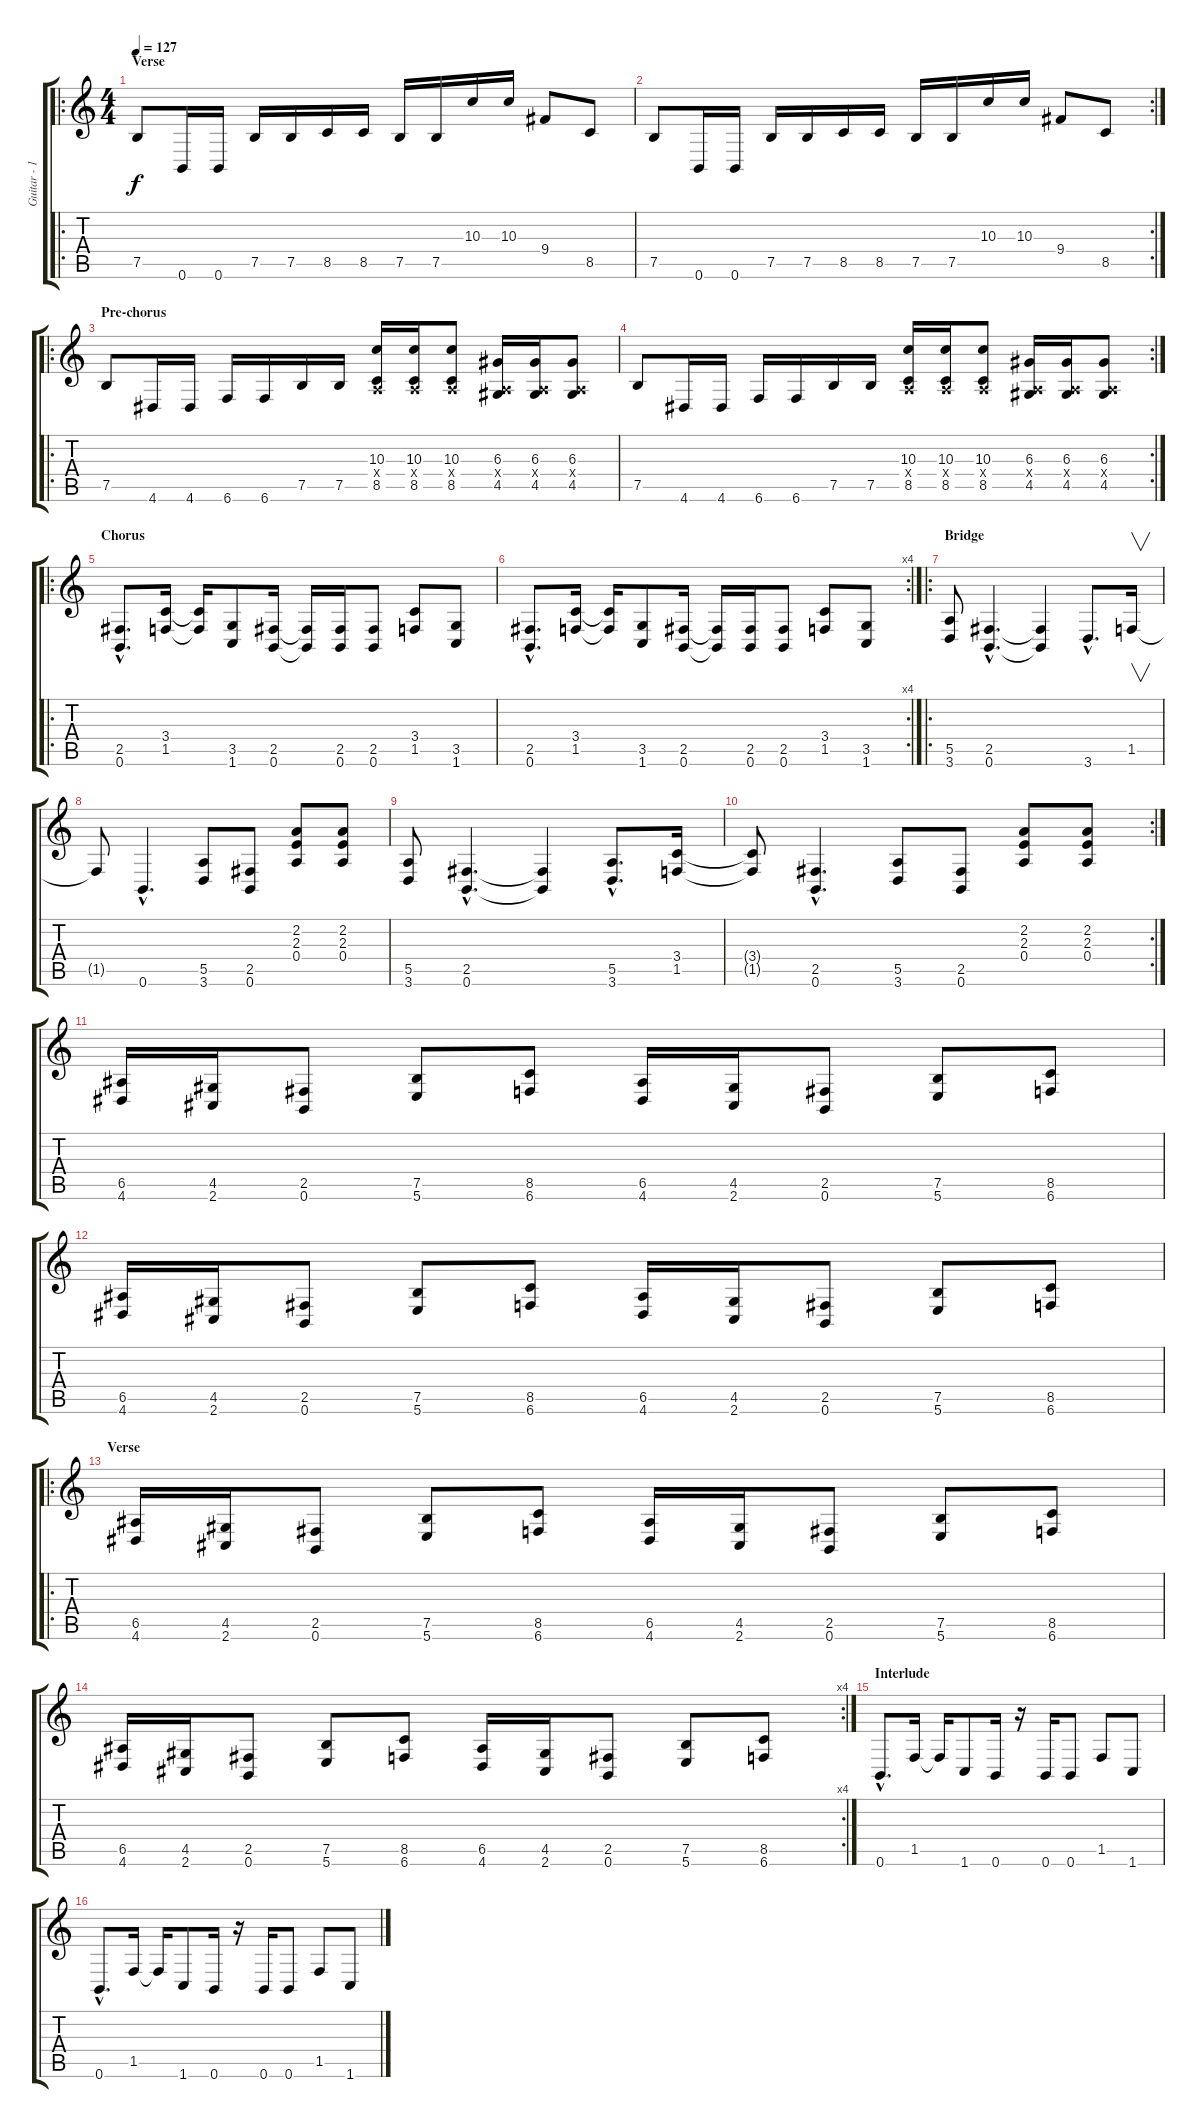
\track ("Guitar - 1" "Guitar - 1") {instrument distortionguitar}
\staff {score tabs}
\tuning (B3 G3 D3 A2 E2 B1) {hide}
\ro
\ts (4 4)
\section ("" "Verse")
\tempo 127
\clef g2
\ks c
7.5.8{dy f} 0.6.16 0.6.16 7.5.16 7.5.16 8.5.16 8.5.16 7.5.16 7.5.16 10.3.16 10.3.16 9.4.8 8.5.8 |
\rc 2
7.5.8 0.6.16 0.6.16 7.5.16 7.5.16 8.5.16 8.5.16 7.5.16 7.5.16 10.3.16 10.3.16 9.4.8 8.5.8 |
\ro
\section ("" "Pre-chorus")
7.5.8 4.6.16 4.6.16 6.6.16 6.6.16 7.5.16 7.5.16 (10.3 0.4{x} 8.5).16 (10.3 0.4{x} 8.5).16 (10.3 0.4{x} 8.5).8 (6.3 0.4{x} 4.5).16 (6.3 0.4{x} 4.5).16 (6.3 0.4{x} 4.5).8 |
\rc 2
7.5.8 4.6.16 4.6.16 6.6.16 6.6.16 7.5.16 7.5.16 (10.3 0.4{x} 8.5).16 (10.3 0.4{x} 8.5).16 (10.3 0.4{x} 8.5).8 (6.3 0.4{x} 4.5).16 (6.3 0.4{x} 4.5).16 (6.3 0.4{x} 4.5).8 |
\ro
\section ("" "Chorus")
(2.5{hac} 0.6{hac}).8{d} (3.4 1.5).16 (3.4{t} 1.5{t}).16 (3.5 1.6).8 (2.5 0.6).16 (2.5{t} 0.6{t}).16 (2.5 0.6).16 (2.5 0.6).8 (3.4 1.5).8 (3.5 1.6).8 |
\rc 4
(2.5{hac} 0.6{hac}).8{d} (3.4 1.5).16 (3.4{t} 1.5{t}).16 (3.5 1.6).8 (2.5 0.6).16 (2.5{t} 0.6{t}).16 (2.5 0.6).16 (2.5 0.6).8 (3.4 1.5).8 (3.5 1.6).8 |
\ro
\section ("" "Bridge")
(5.5 3.6).8 (2.5{hac} 0.6{hac}).4{d} (2.5{t} 0.6{t}).4 3.6{hac}.8{d} 1.5.16{v} |
1.5{t}.8 0.6{hac}.4{d} (5.5 3.6).8 (2.5 0.6).8 (2.2 2.3 0.4).8 (2.2 2.3 0.4).8 |
(5.5 3.6).8 (2.5{hac} 0.6{hac}).4{d} (2.5{t} 0.6{t}).4 (5.5{hac} 3.6{hac}).8{d} (3.4 1.5).16 |
\rc 2
(3.4{t} 1.5{t}).8 (2.5{hac} 0.6{hac}).4{d} (5.5 3.6).8 (2.5 0.6).8 (2.2 2.3 0.4).8 (2.2 2.3 0.4).8 |
(6.5 4.6).16 (4.5 2.6).16 (2.5 0.6).8 (7.5 5.6).8 (8.5 6.6).8 (6.5 4.6).16 (4.5 2.6).16 (2.5 0.6).8 (7.5 5.6).8 (8.5 6.6).8 |
(6.5 4.6).16 (4.5 2.6).16 (2.5 0.6).8 (7.5 5.6).8 (8.5 6.6).8 (6.5 4.6).16 (4.5 2.6).16 (2.5 0.6).8 (7.5 5.6).8 (8.5 6.6).8 |
\ro
\section ("" "Verse")
(6.5 4.6).16 (4.5 2.6).16 (2.5 0.6).8 (7.5 5.6).8 (8.5 6.6).8 (6.5 4.6).16 (4.5 2.6).16 (2.5 0.6).8 (7.5 5.6).8 (8.5 6.6).8 |
\rc 4
(6.5 4.6).16 (4.5 2.6).16 (2.5 0.6).8 (7.5 5.6).8 (8.5 6.6).8 (6.5 4.6).16 (4.5 2.6).16 (2.5 0.6).8 (7.5 5.6).8 (8.5 6.6).8 |
\section ("" "Interlude")
0.6{hac}.8{d} 1.5.16 1.5{t}.16 1.6.8 0.6.16 r.16 0.6.16 0.6.8 1.5.8 1.6.8 |
0.6{hac}.8{d} 1.5.16 1.5{t}.16 1.6.8 0.6.16 r.16 0.6.16 0.6.8 1.5.8 1.6.8
